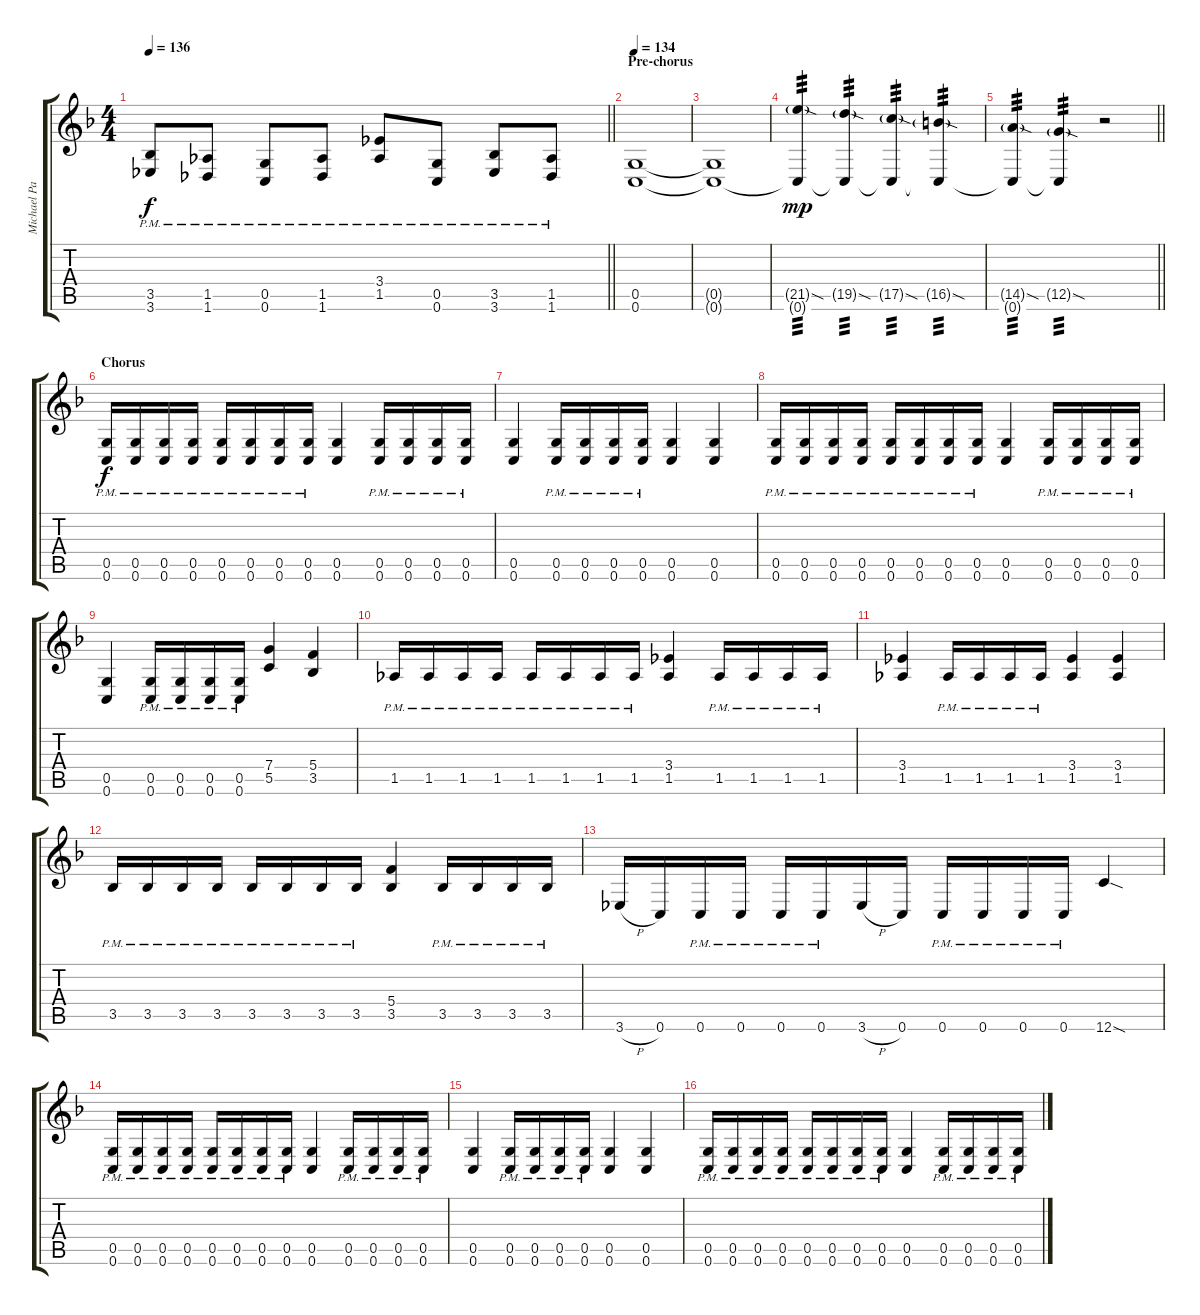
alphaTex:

\track ("Michael Paget (Rhythm)" "Michael Pa") {instrument overdrivenguitar}
\staff {score tabs}
\tuning (D4 A3 F3 C3 G2 C2) {hide}
\ts (4 4)
\tempo 136
\clef g2
\barLineRight lightlight
\ks f
(3.5{pm} 3.6{pm}).8{dy f} (1.5{pm} 1.6{pm}).8 (0.5{pm} 0.6{pm}).8 (1.5{pm} 1.6{pm}).8 (3.4{pm} 1.5{pm}).8 (0.5{pm} 0.6{pm}).8 (3.5{pm} 3.6{pm}).8 (1.5{pm} 1.6{pm}).8 |
\section ("" "Pre-chorus")
\tempo 134
(0.5 0.6).1 |
(0.5{t} 0.6{t}).1 |
(21.5{sod g} 0.6{t}).4{tp 3 dy mp} (19.5{sod g} 0.6{t}).4{tp 3} (17.5{sod g} 0.6{t}).4{tp 3} (16.5{sod g} 0.6{t}).4{tp 3} |
\barLineRight lightlight
(14.5{sod g} 0.6{t}).4{tp 3} (12.5{sod g} 0.6{t}).4{tp 3} r.2 |
\section ("" "Chorus")
(0.5{pm} 0.6{pm}).16{dy f} (0.5{pm} 0.6{pm}).16 (0.5{pm} 0.6{pm}).16 (0.5{pm} 0.6{pm}).16 (0.5{pm} 0.6{pm}).16 (0.5{pm} 0.6{pm}).16 (0.5{pm} 0.6{pm}).16 (0.5{pm} 0.6{pm}).16 (0.5 0.6).4 (0.5{pm} 0.6{pm}).16 (0.5{pm} 0.6{pm}).16 (0.5{pm} 0.6{pm}).16 (0.5{pm} 0.6{pm}).16 |
(0.5 0.6).4 (0.5{pm} 0.6{pm}).16 (0.5{pm} 0.6{pm}).16 (0.5{pm} 0.6{pm}).16 (0.5{pm} 0.6{pm}).16 (0.5 0.6).4 (0.5 0.6).4 |
(0.5{pm} 0.6{pm}).16 (0.5{pm} 0.6{pm}).16 (0.5{pm} 0.6{pm}).16 (0.5{pm} 0.6{pm}).16 (0.5{pm} 0.6{pm}).16 (0.5{pm} 0.6{pm}).16 (0.5{pm} 0.6{pm}).16 (0.5{pm} 0.6{pm}).16 (0.5 0.6).4 (0.5{pm} 0.6{pm}).16 (0.5{pm} 0.6{pm}).16 (0.5{pm} 0.6{pm}).16 (0.5{pm} 0.6{pm}).16 |
(0.5 0.6).4 (0.5{pm} 0.6{pm}).16 (0.5{pm} 0.6{pm}).16 (0.5{pm} 0.6{pm}).16 (0.5{pm} 0.6{pm}).16 (7.4 5.5).4 (5.4 3.5).4 |
1.5{pm}.16 1.5{pm}.16 1.5{pm}.16 1.5{pm}.16 1.5{pm}.16 1.5{pm}.16 1.5{pm}.16 1.5{pm}.16 (3.4 1.5).4 1.5{pm}.16 1.5{pm}.16 1.5{pm}.16 1.5{pm}.16 |
(3.4 1.5).4 1.5{pm}.16 1.5{pm}.16 1.5{pm}.16 1.5{pm}.16 (3.4 1.5).4 (3.4 1.5).4 |
3.5{pm}.16 3.5{pm}.16 3.5{pm}.16 3.5{pm}.16 3.5{pm}.16 3.5{pm}.16 3.5{pm}.16 3.5{pm}.16 (5.4 3.5).4 3.5{pm}.16 3.5{pm}.16 3.5{pm}.16 3.5{pm}.16 |
3.6{h}.16 0.6.16 0.6{pm}.16 0.6{pm}.16 0.6{pm}.16 0.6{pm}.16 3.6{h}.16 0.6.16 0.6{pm}.16 0.6{pm}.16 0.6{pm}.16 0.6{pm}.16 12.6{sod}.4 |
(0.5{pm} 0.6{pm}).16 (0.5{pm} 0.6{pm}).16 (0.5{pm} 0.6{pm}).16 (0.5{pm} 0.6{pm}).16 (0.5{pm} 0.6{pm}).16 (0.5{pm} 0.6{pm}).16 (0.5{pm} 0.6{pm}).16 (0.5{pm} 0.6{pm}).16 (0.5 0.6).4 (0.5{pm} 0.6{pm}).16 (0.5{pm} 0.6{pm}).16 (0.5{pm} 0.6{pm}).16 (0.5{pm} 0.6{pm}).16 |
(0.5 0.6).4 (0.5{pm} 0.6{pm}).16 (0.5{pm} 0.6{pm}).16 (0.5{pm} 0.6{pm}).16 (0.5{pm} 0.6{pm}).16 (0.5 0.6).4 (0.5 0.6).4 |
(0.5{pm} 0.6{pm}).16 (0.5{pm} 0.6{pm}).16 (0.5{pm} 0.6{pm}).16 (0.5{pm} 0.6{pm}).16 (0.5{pm} 0.6{pm}).16 (0.5{pm} 0.6{pm}).16 (0.5{pm} 0.6{pm}).16 (0.5{pm} 0.6{pm}).16 (0.5 0.6).4 (0.5{pm} 0.6{pm}).16 (0.5{pm} 0.6{pm}).16 (0.5{pm} 0.6{pm}).16 (0.5{pm} 0.6{pm}).16
